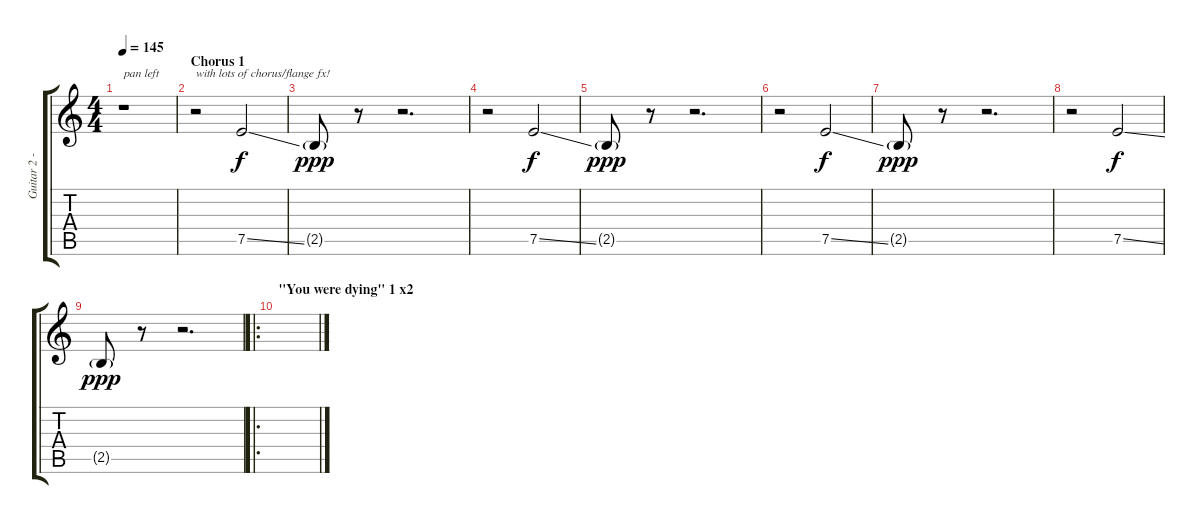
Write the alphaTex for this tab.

\track ("Guitar 2 - leads" "Guitar 2 -") {instrument distortionguitar}
\staff {score tabs}
\tuning (E4 B3 G3 D3 A2 E2) {hide}
\ts (4 4)
\tempo 145
\clef g2
\ks c
r.1{txt "pan left" dy ppp balance 0} |
\section ("" "Chorus 1")
r.2{txt "with lots of chorus/flange fx!"} 7.5{ss}.2{dy f} |
2.5{g}.8{dy ppp} r.8 r.2{d} |
r.2 7.5{ss}.2{dy f} |
2.5{g}.8{dy ppp} r.8 r.2{d} |
r.2 7.5{ss}.2{dy f} |
2.5{g}.8{dy ppp} r.8 r.2{d} |
r.2 7.5{ss}.2{dy f} |
2.5{g}.8{dy ppp} r.8 r.2{d} |
\ro
\section ("" "\"You were dying\" 1 x2")
